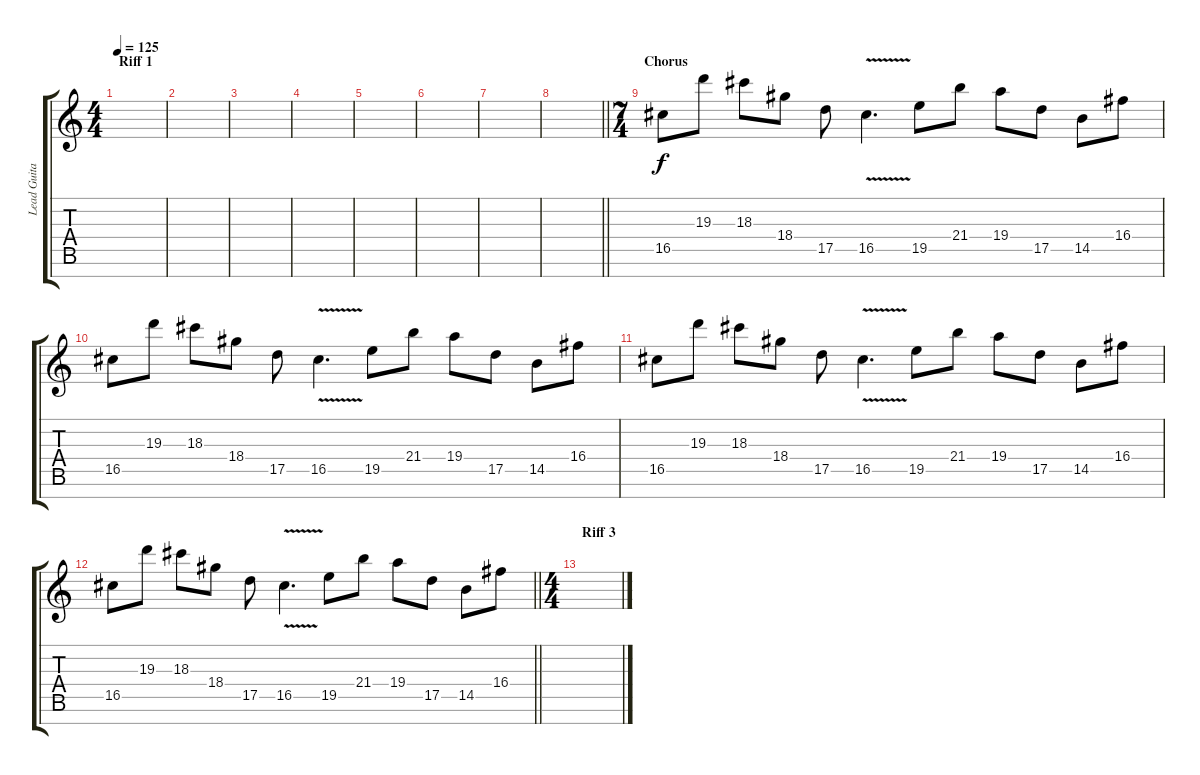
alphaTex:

\track ("Lead Guitar" "Lead Guita") {instrument distortionguitar}
\staff {score tabs}
\tuning (E4 B3 G3 D3 A2 E2 B1) {hide}
\ts (4 4)
\section ("" "Riff 1")
\tempo 125
\clef g2
\ks c
|
|
|
|
|
|
|
\barLineRight lightlight
|
\ts (7 4)
\section ("" "Chorus")
16.5.8 19.3.8 18.3.8 18.4.8 17.5.8 16.5{v}.4{d} 19.5.8 21.4.8 19.4.8 17.5.8 14.5.8 16.4.8 |
16.5.8 19.3.8 18.3.8 18.4.8 17.5.8 16.5{v}.4{d} 19.5.8 21.4.8 19.4.8 17.5.8 14.5.8 16.4.8 |
16.5.8 19.3.8 18.3.8 18.4.8 17.5.8 16.5{v}.4{d} 19.5.8 21.4.8 19.4.8 17.5.8 14.5.8 16.4.8 |
\barLineRight lightlight
16.5.8 19.3.8 18.3.8 18.4.8 17.5.8 16.5{v}.4{d} 19.5.8 21.4.8 19.4.8 17.5.8 14.5.8 16.4.8 |
\ts (4 4)
\section ("" "Riff 3")
